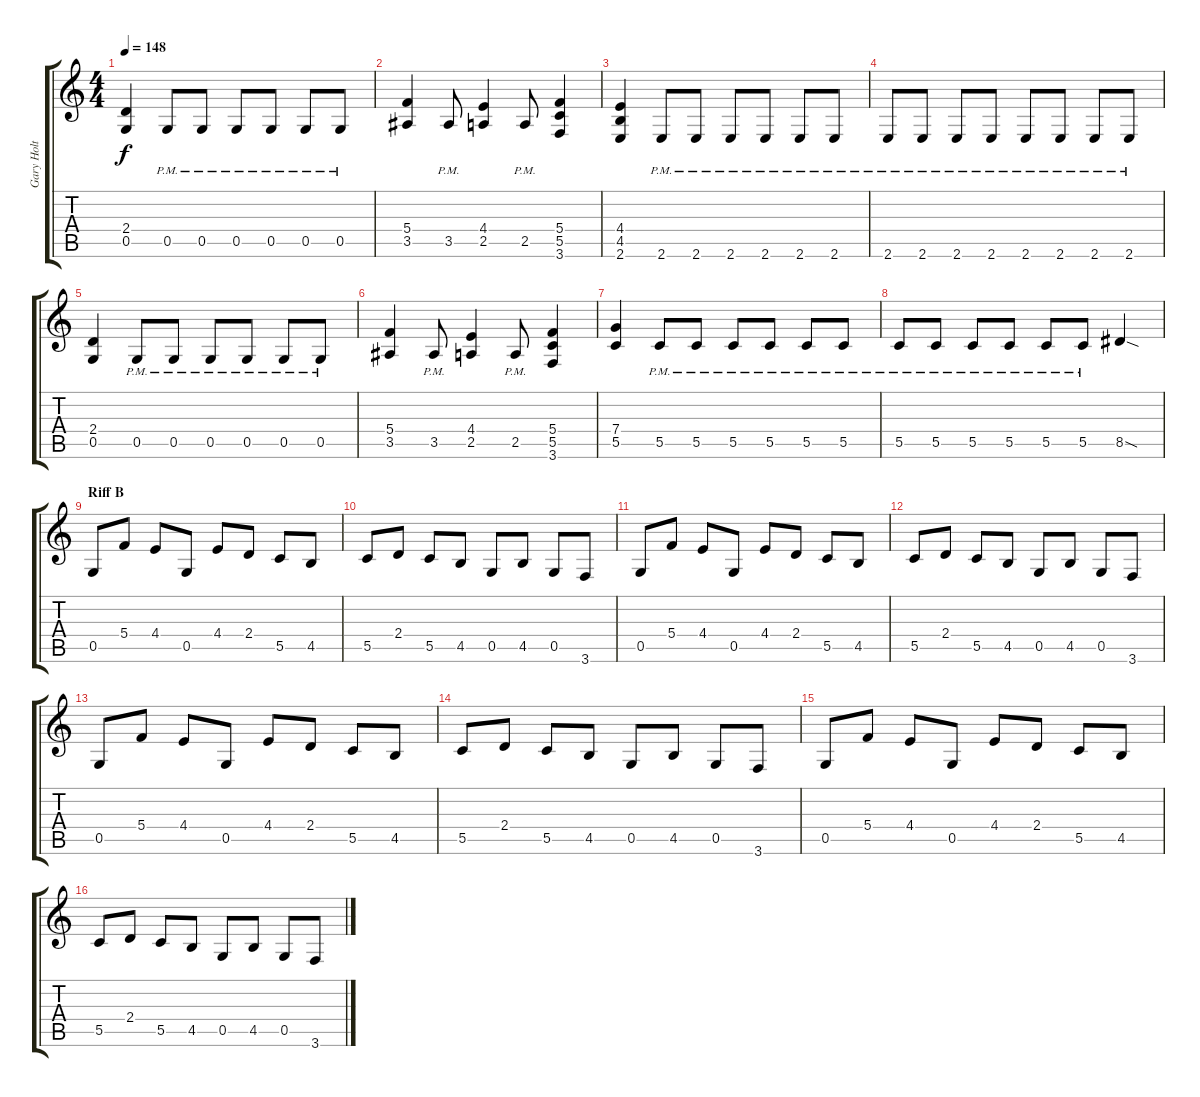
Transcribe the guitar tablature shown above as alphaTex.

\track ("Gary Holt" "Gary Holt") {instrument distortionguitar}
\staff {score tabs}
\tuning (D4 A3 F3 C3 G2 D2) {hide}
\ts (4 4)
\tempo 148
\clef g2
\ks c
(2.4 0.5).4{dy f} 0.5{pm}.8 0.5{pm}.8 0.5{pm}.8 0.5{pm}.8 0.5{pm}.8 0.5{pm}.8 |
(5.4 3.5).4 3.5{pm}.8 (4.4 2.5).4 2.5{pm}.8 (5.4 5.5 3.6).4 |
(4.4 4.5 2.6).4 2.6{pm}.8 2.6{pm}.8 2.6{pm}.8 2.6{pm}.8 2.6{pm}.8 2.6{pm}.8 |
2.6{pm}.8 2.6{pm}.8 2.6{pm}.8 2.6{pm}.8 2.6{pm}.8 2.6{pm}.8 2.6{pm}.8 2.6{pm}.8 |
(2.4 0.5).4 0.5{pm}.8 0.5{pm}.8 0.5{pm}.8 0.5{pm}.8 0.5{pm}.8 0.5{pm}.8 |
(5.4 3.5).4 3.5{pm}.8 (4.4 2.5).4 2.5{pm}.8 (5.4 5.5 3.6).4 |
(7.4 5.5).4 5.5{pm}.8 5.5{pm}.8 5.5{pm}.8 5.5{pm}.8 5.5{pm}.8 5.5{pm}.8 |
5.5{pm}.8 5.5{pm}.8 5.5{pm}.8 5.5{pm}.8 5.5{pm}.8 5.5{pm}.8 8.5{sod}.4 |
\section ("" "Riff B")
0.5.8 5.4.8 4.4.8 0.5.8 4.4.8 2.4.8 5.5.8 4.5.8 |
5.5.8 2.4.8 5.5.8 4.5.8 0.5.8 4.5.8 0.5.8 3.6.8 |
0.5.8 5.4.8 4.4.8 0.5.8 4.4.8 2.4.8 5.5.8 4.5.8 |
5.5.8 2.4.8 5.5.8 4.5.8 0.5.8 4.5.8 0.5.8 3.6.8 |
0.5.8 5.4.8 4.4.8 0.5.8 4.4.8 2.4.8 5.5.8 4.5.8 |
5.5.8 2.4.8 5.5.8 4.5.8 0.5.8 4.5.8 0.5.8 3.6.8 |
0.5.8 5.4.8 4.4.8 0.5.8 4.4.8 2.4.8 5.5.8 4.5.8 |
5.5.8 2.4.8 5.5.8 4.5.8 0.5.8 4.5.8 0.5.8 3.6.8
